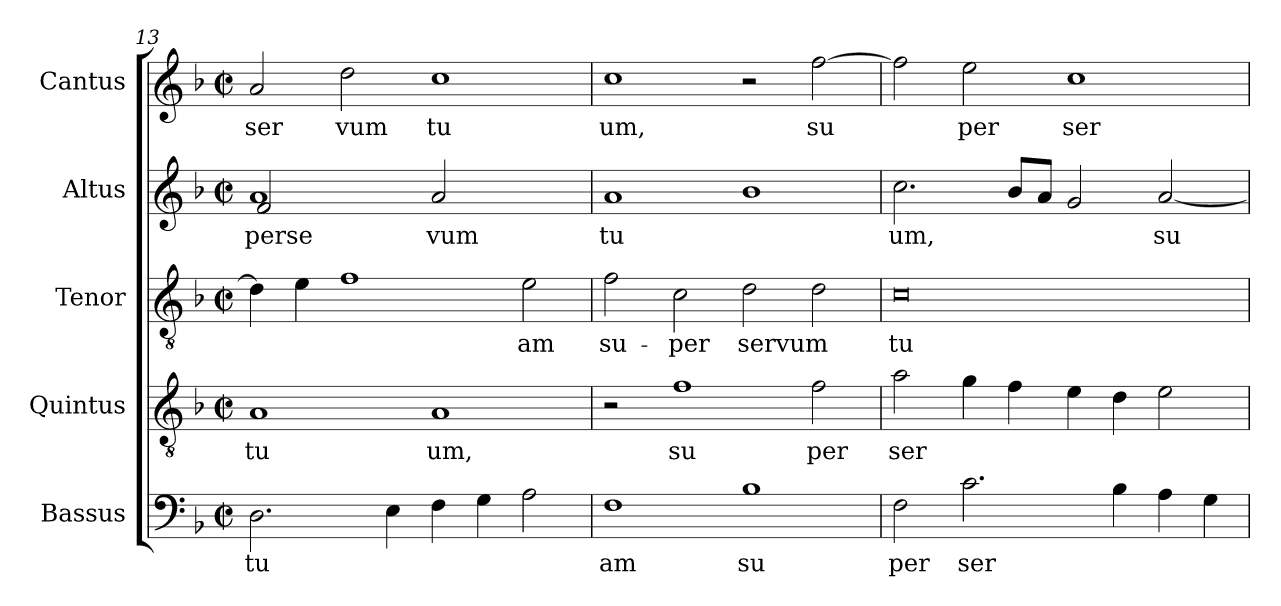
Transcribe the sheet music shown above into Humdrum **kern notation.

**kern	**text	**kern	**text	**kern	**text	**kern	**text	**kern	**text
*part5	*part5	*part4	*part4	*part3	*part3	*part2	*part2	*part1	*part1
*staff5	*staff5	*staff4	*staff4	*staff3	*staff3	*staff2	*staff2	*staff1	*staff1
*I"Bassus	*	*I"Quintus	*	*I"Tenor	*	*I"Altus	*	*I"Cantus	*
!!LO:PB:g=z
*clefF4	*	*clefGv2	*	*clefGv2	*	*clefG2	*	*clefG2	*
*k[b-]	*	*k[b-]	*	*k[b-]	*	*k[b-]	*	*k[b-]	*
*F:	*	*F:	*	*F:	*	*F:	*	*F:	*
*M2/2	*	*M2/2	*	*M2/2	*	*M2/2	*	*M2/2	*
*met(c|)	*	*met(c|)	*	*met(c|)	*	*met(c|)	*	*met(c|)	*
=13	=13	=13	=13	=13	=13	=13	=13	=13	=13
!	!LO:LY:b:cj	!	!LO:LY:b:cj	!	!LO:LY:b:cj	!	!LO:LY:b:cj	!	!LO:LY:b:cj
*	*	*	*	*	*	*^	*	*	*
2.D\	tu	1A	tu	4d\]	.	1a	2f/	perse	2a/	ser
!	!	!	!	!	!LO:LY:b:cj	!	!	!	!	!
.	.	.	.	4e\	.	.	.	.	.	.
!	!	!	!	!	!LO:LY:b:cj	!	!	!	!	!LO:LY:b:cj
.	.	.	.	1f	.	.	2ryy	.	2dd\	vum
!	!LO:LY:b:cj	!	!	!	!	!	!	!	!	!
4E\	.	.	.	.	.	.	.	.	.	.
!	!LO:LY:b:cj	!	!LO:LY:b:cj	!	!	!	!	!LO:LY:b:cj	!	!LO:LY:b:cj
4F\	.	1A	um,	.	.	2a/	1ryy	vum	1cc	tu
!	!LO:LY:b:cj	!	!	!	!	!	!	!	!	!
4G\	.	.	.	.	.	.	.	.	.	.
!	!LO:LY:b:cj	!	!	!	!LO:LY:b:cj	!	!	!	!	!
2A\	.	.	.	2e\	am	2ryy	.	.	.	.
*	*	*	*	*	*	*v	*v	*	*	*
=14	=14	=14	=14	=14	=14	=14	=14	=14	=14
!	!LO:LY:b:cj	!	!	!	!LO:LY:b:cj	!	!LO:LY:b:cj	!	!LO:LY:b:cj
1F	am	2r	.	2f\	su-	1a	tu-	1cc	um,
!	!	!	!LO:LY:b:cj	!	!LO:LY:b:cj	!	!	!	!
.	.	1f	su	2c\	-per	.	.	.	.
!	!LO:LY:b:cj	!	!	!	!LO:LY:b:cj	!	!LO:LY:b:cj	!	!
1B-	su	.	.	2d\	servum	1b-	--	2r	.
!	!	!	!LO:LY:b:cj	!	!LO:LY:b:cj	!	!	!	!LO:LY:b:cj
.	.	2f\	per	2d\	.	.	.	[>2ff\	su
=15	=15	=15	=15	=15	=15	=15	=15	=15	=15
!	!LO:LY:b:cj	!	!LO:LY:b:cj	!	!LO:LY:b:cj	!	!LO:LY:b:cj	!	!LO:LY:b:cj
2F\	per	2a\	ser	0c	tu-	2.cc\	-um,	2ff\]	.
!	!LO:LY:b:cj	!	!LO:LY:b:cj	!	!	!	!	!	!LO:LY:b:cj
2.c\	ser	4g\	.	.	.	.	.	2ee\	per
!	!	!	!LO:LY:b:cj	!	!	!	!LO:LY:b:cj	!	!
.	.	4f\	.	.	.	8b-/L	.	.	.
!	!	!	!	!	!	!	!LO:LY:b:cj	!	!
.	.	.	.	.	.	8a/J	.	.	.
!	!	!	!LO:LY:b:cj	!	!	!	!LO:LY:b:cj	!	!LO:LY:b:cj
.	.	4e\	.	.	.	2g/	.	1cc	ser
!	!LO:LY:b:cj	!	!LO:LY:b:cj	!	!	!	!	!	!
4B-\	.	4d\	.	.	.	.	.	.	.
!	!LO:LY:b:cj	!	!LO:LY:b:cj	!	!	!	!LO:LY:b:cj	!	!
4A\	.	2e\	.	.	.	[<2a/	su-	.	.
!	!LO:LY:b:cj	!	!	!	!	!	!	!	!
4G\	.	.	.	.	.	.	.	.	.
=	=	=	=	=	=	=	=	=	=
*-	*-	*-	*-	*-	*-	*-	*-	*-	*-
